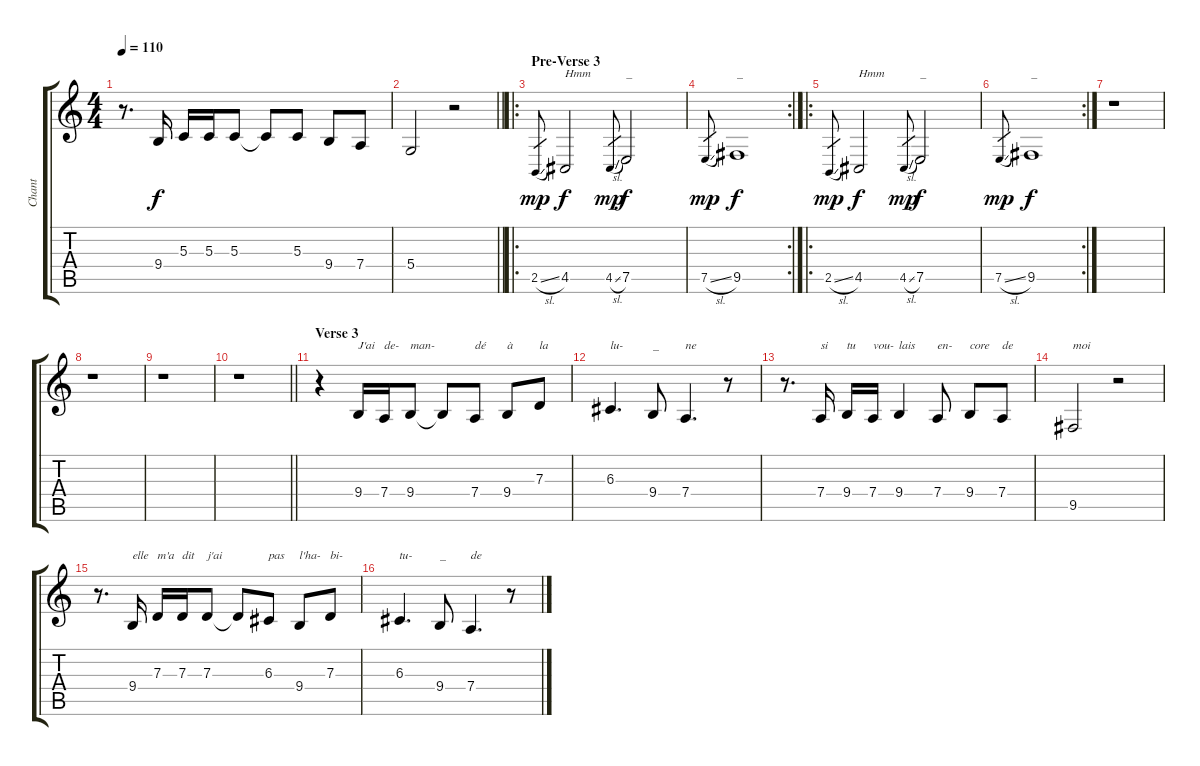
\track ("Chant" "Chant") {instrument tenorsax}
\staff {score tabs}
\tuning (E4 B3 G3 D3 A2 E2) {hide}
\ts (4 4)
\tempo 110
\clef g2
\ks c
r.8{d dy f} 9.4.16 5.3.16 5.3.16 5.3.8 5.3{t}.8 5.3.8 9.4.8 7.4.8 |
\barLineRight lightlight
5.4.2 r.2 |
\ro
\section ("" "Pre-Verse 3")
2.5{sl}.8{gr dy mp} 4.5.2{txt "Hmm" dy f} 4.5{sl}.8{gr dy mp} 7.5.2{txt "_" dy f} |
\rc 2
7.5{sl}.8{gr dy mp} 9.5.1{txt "_" dy f} |
\ro
2.5{sl}.8{gr dy mp} 4.5.2{txt "Hmm" dy f} 4.5{sl}.8{gr dy mp} 7.5.2{txt "_" dy f} |
\rc 2
7.5{sl}.8{gr dy mp} 9.5.1{txt "_" dy f} |
r.1 |
r.1 |
r.1 |
\barLineRight lightlight
r.1 |
\section ("" "Verse 3")
r.4 9.4.16{txt "J'ai"} 7.4.16{txt "de-"} 9.4.8{txt "man-"} 9.4{t}.8 7.4.8{txt "dé"} 9.4.8{txt "à"} 7.3.8{txt "la"} |
6.3.4{d txt "lu-"} 9.4.8{txt "_"} 7.4.4{d txt "ne"} r.8 |
r.8{d} 7.4.16{txt "si"} 9.4.16{txt "tu"} 7.4.16{txt "vou-"} 9.4.4{txt "lais"} 7.4.8{txt "en-"} 9.4.8{txt "core"} 7.4.8{txt "de"} |
9.5.2{txt "moi"} r.2 |
r.8{d} 9.4.16{txt "elle"} 7.3.16{txt "m'a"} 7.3.16{txt "dit"} 7.3.8{txt "j'ai"} 7.3{t}.8 6.3.8{txt "pas"} 9.4.8{txt "l'ha-"} 7.3.8{txt "bi-"} |
6.3.4{d txt "tu-"} 9.4.8{txt "_"} 7.4.4{d txt "de"} r.8
